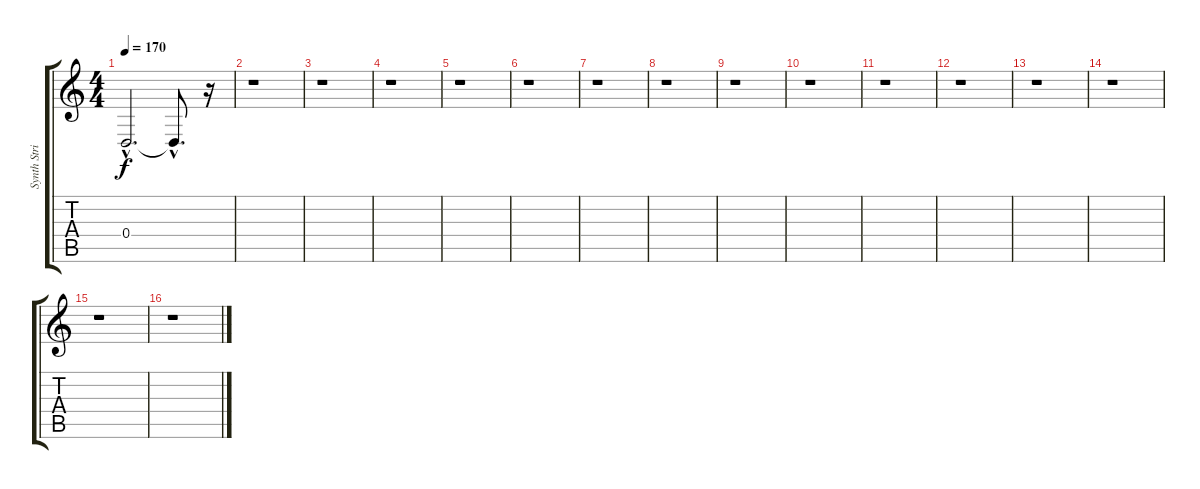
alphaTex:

\track ("Synth Strings" "Synth Stri") {instrument stringensemble1}
\staff {score tabs}
\tuning (E4 B3 G3 D3 A2 E2) {hide}
\ts (4 4)
\tempo 170
\clef g2
\ks c
0.4{hac t}.2{d dy f} 0.4{hac t}.8{d} r.16 |
r.1 |
r.1 |
r.1 |
r.1 |
r.1 |
r.1 |
r.1 |
r.1 |
r.1 |
r.1 |
r.1 |
r.1 |
r.1 |
r.1 |
r.1
